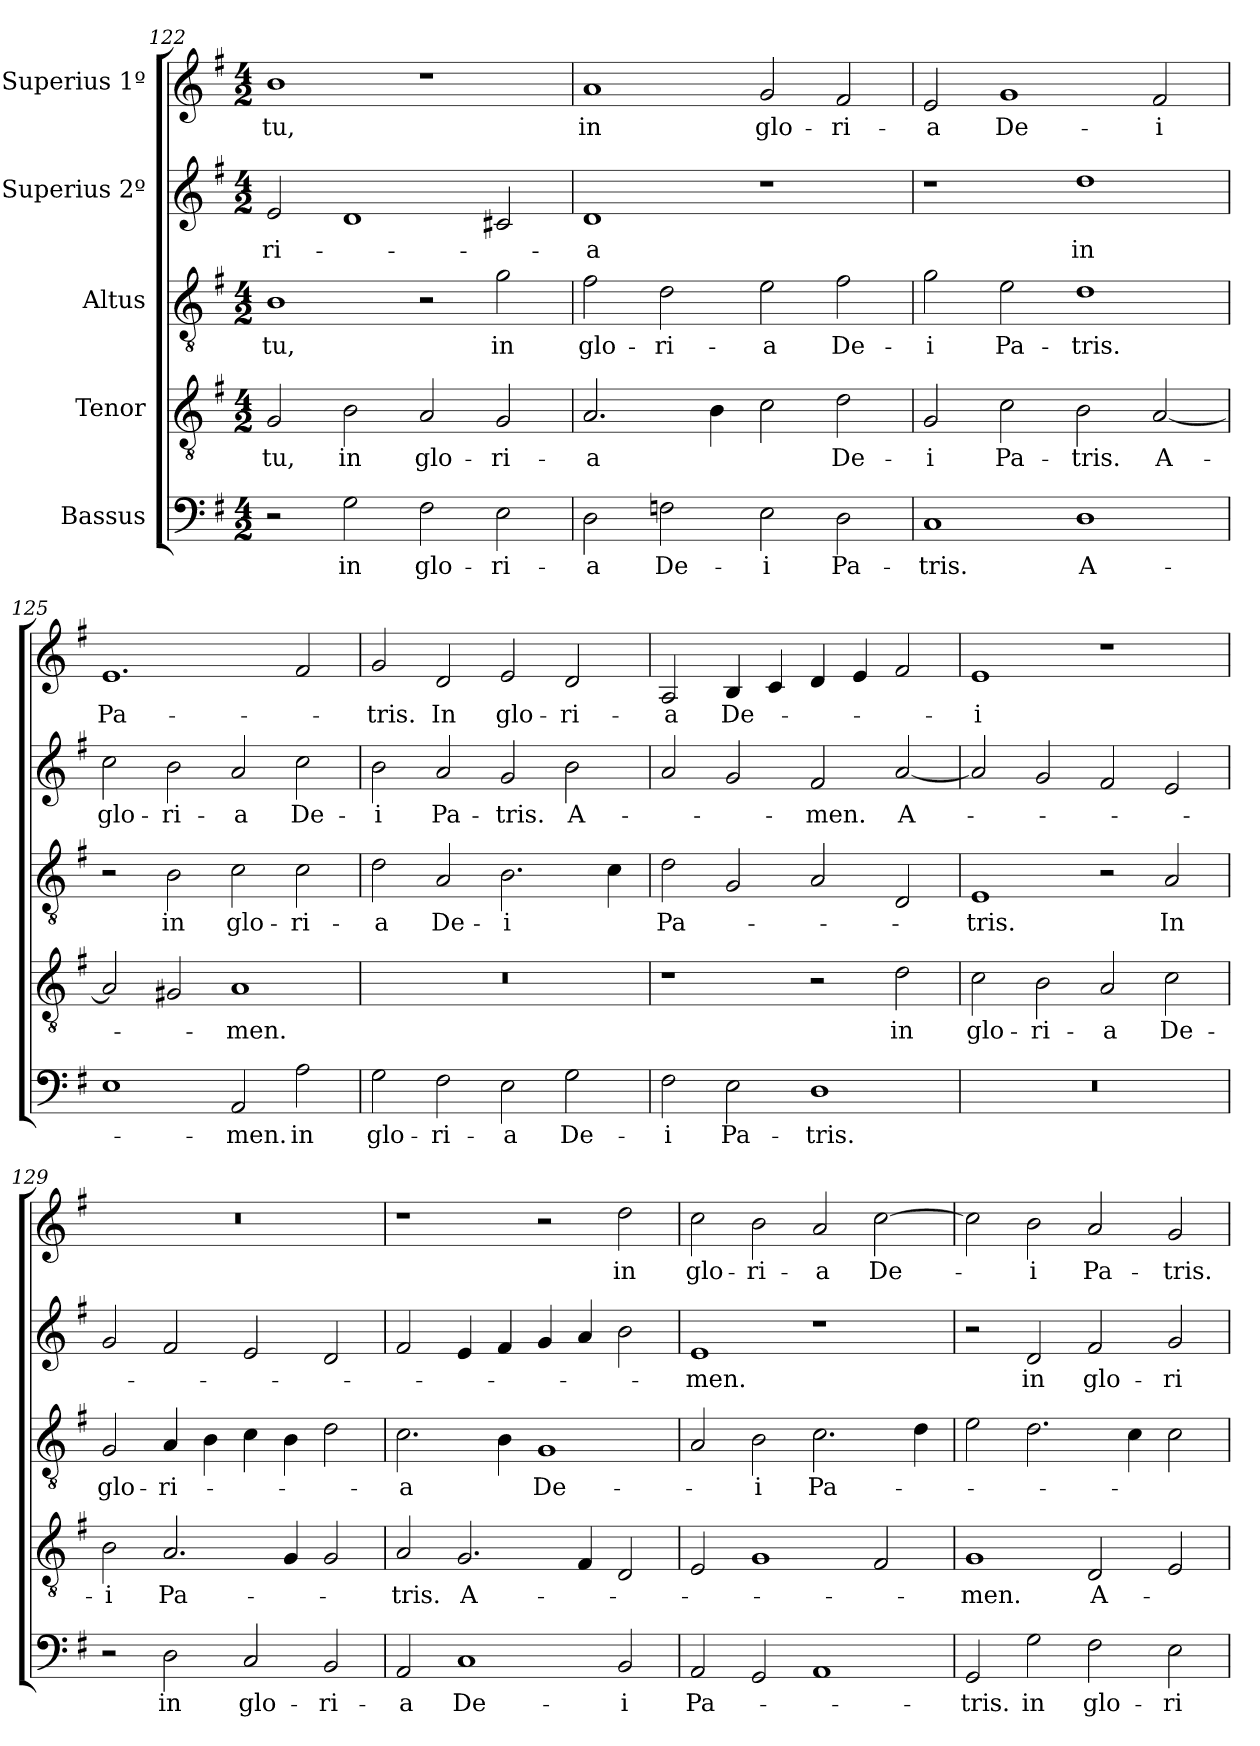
**kern	**text	**kern	**text	**kern	**text	**kern	**text	**kern	**text
*part5	*part5	*part4	*part4	*part3	*part3	*part2	*part2	*part1	*part1
*staff5	*staff5	*staff4	*staff4	*staff3	*staff3	*staff2	*staff2	*staff1	*staff1
*I"Bassus	*	*I"Tenor	*	*I"Altus	*	*I"Superius 2º	*	*I"Superius 1º	*
*clefF4	*	*clefGv2	*	*clefGv2	*	*clefG2	*	*clefG2	*
*k[f#]	*	*k[f#]	*	*k[f#]	*	*k[f#]	*	*k[f#]	*
*M4/2	*	*M4/2	*	*M4/2	*	*M4/2	*	*M4/2	*
=122	=122	=122	=122	=122	=122	=122	=122	=122	=122
2r	.	2G/	-tu,	1B\	-tu,	2e/	-ri-	1b\	-tu,
2G\	in	2B\	in	.	.	1d/	.	.	.
2F#\	glo-	2A/	glo-	2r	.	.	.	1r	.
2E\	-ri-	2G/	-ri-	2g\	in	2c#X/	.	.	.
=123	=123	=123	=123	=123	=123	=123	=123	=123	=123
2D\	-a	2.A/	-a	2f#\	glo-	1d/	-a	1a/	in
2Fn\	De-	.	.	2d\	-ri-	.	.	.	.
.	.	4B\	.	.	.	.	.	.	.
2E\	-i	2c\	.	2e\	-a	1r	.	2g/	glo-
2D\	Pa-	2d\	De-	2f#\	De-	.	.	2f#/	-ri-
=124	=124	=124	=124	=124	=124	=124	=124	=124	=124
1C/	-tris.	2G/	-i	2g\	-i	1r	.	2e/	-a
.	.	2c\	Pa-	2e\	Pa-	.	.	1g/	De-
1D\	A-	2B\	-tris.	1d\	-tris.	1dd\	in	.	.
.	.	[2A/	A-	.	.	.	.	2f#/	-i
=125	=125	=125	=125	=125	=125	=125	=125	=125	=125
1E\	.	2A/]	.	2r	.	2cc\	glo-	1.e/	Pa-
.	.	2G#X/	.	2B\	in	2b\	-ri-	.	.
2AA/	-men.	1A/	-men.	2c\	glo-	2a/	-a	.	.
2A\	in	.	.	2c\	-ri-	2cc\	De-	2f#/	.
=126	=126	=126	=126	=126	=126	=126	=126	=126	=126
2G\	glo-	0r	.	2d\	-a	2b\	-i	2g/	-tris.
2F#\	-ri-	.	.	2A/	De-	2a/	Pa-	2d/	In
2E\	-a	.	.	2.B\	-i	2g/	-tris.	2e/	glo-
2G\	De-	.	.	.	.	2b\	A-	2d/	-ri-
.	.	.	.	4c\	.	.	.	.	.
=127	=127	=127	=127	=127	=127	=127	=127	=127	=127
2F#\	-i	1r	.	2d\	Pa-	2a/	.	2A/	-a
2E\	Pa-	.	.	2G/	.	2g/	.	4B/	De-
.	.	.	.	.	.	.	.	4c/	.
1D\	-tris.	2r	.	2A/	.	2f#/	-men.	4d/	.
.	.	.	.	.	.	.	.	4e/	.
.	.	2d\	in	2D/	.	[2a/	A-	2f#/	.
=128	=128	=128	=128	=128	=128	=128	=128	=128	=128
0r	.	2c\	glo-	1E/	-tris.	2a/]	.	1e/	-i
.	.	2B\	-ri-	.	.	2g/	.	.	.
.	.	2A/	-a	2r	.	2f#/	.	1r	.
.	.	2c\	De-	2A/	In	2e/	.	.	.
=129	=129	=129	=129	=129	=129	=129	=129	=129	=129
2r	.	2B\	-i	2G/	glo-	2g/	.	0r	.
2D\	in	2.A/	Pa-	4A/	-ri-	2f#/	.	.	.
.	.	.	.	4B\	.	.	.	.	.
2C/	glo-	.	.	4c\	.	2e/	.	.	.
.	.	4G/	.	4B\	.	.	.	.	.
2BB/	-ri-	2G/	.	2d\	.	2d/	.	.	.
=130	=130	=130	=130	=130	=130	=130	=130	=130	=130
2AA/	-a	2A/	-tris.	2.c\	-a	2f#/	.	1r	.
1C/	De-	2.G/	A-	.	.	4e/	.	.	.
.	.	.	.	4B\	.	4f#/	.	.	.
.	.	.	.	1G/	De-	4g/	.	2r	.
.	.	4F#/	.	.	.	4a/	.	.	.
2BB/	-i	2D/	.	.	.	2b\	.	2dd\	in
=131	=131	=131	=131	=131	=131	=131	=131	=131	=131
2AA/	Pa-	2E/	.	2A/	.	1e/	-men.	2cc\	glo-
2GG/	.	1G/	.	2B\	-i	.	.	2b\	-ri-
1AA/	.	.	.	2.c\	Pa-	1r	.	2a/	-a
.	.	2F#/	.	.	.	.	.	[2cc\	De-
.	.	.	.	4d\	.	.	.	.	.
=132	=132	=132	=132	=132	=132	=132	=132	=132	=132
2GG/	-tris.	1G/	-men.	2e\	.	2r	.	2cc\]	.
2G\	in	.	.	2.d\	.	2d/	in	2b\	-i
2F#\	glo-	2D/	A-	.	.	2f#/	glo-	2a/	Pa-
.	.	.	.	4c\	.	.	.	.	.
2E\	-ri-	2E/	.	2c\	.	2g/	-ri-	2g/	-tris.
=	=	=	=	=	=	=	=	=	=
*-	*-	*-	*-	*-	*-	*-	*-	*-	*-
